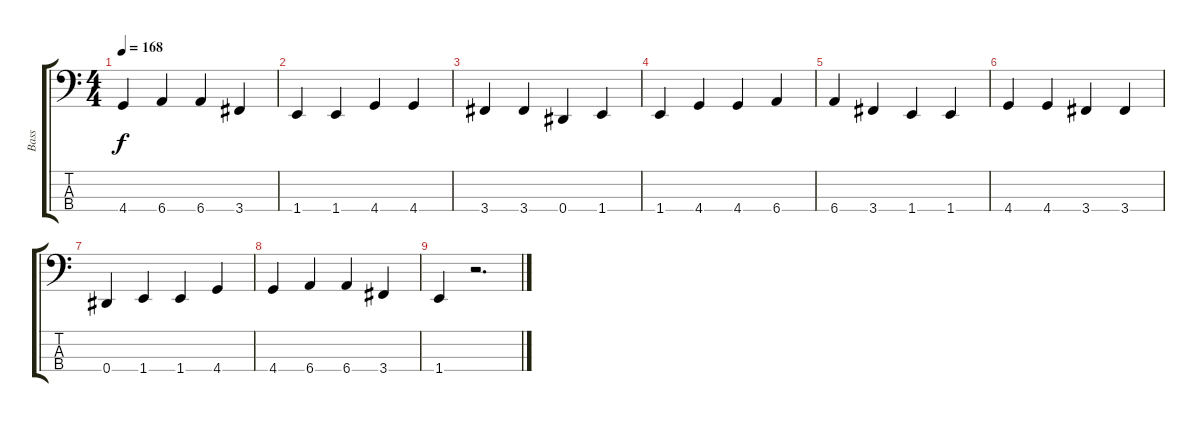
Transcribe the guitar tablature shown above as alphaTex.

\track ("Bass" "Bass") {instrument electricbassfinger}
\staff {score tabs}
\tuning (Gb2 Db2 Ab1 Eb1) {hide}
\ts (4 4)
\tempo 168
\clef f4
\ks c
4.4.4{dy f} 6.4.4 6.4.4 3.4.4 |
1.4.4 1.4.4 4.4.4 4.4.4 |
3.4.4 3.4.4 0.4.4 1.4.4 |
1.4.4 4.4.4 4.4.4 6.4.4 |
6.4.4 3.4.4 1.4.4 1.4.4 |
4.4.4 4.4.4 3.4.4 3.4.4 |
0.4.4 1.4.4 1.4.4 4.4.4 |
4.4.4 6.4.4 6.4.4 3.4.4 |
1.4.4 r.2{d}
